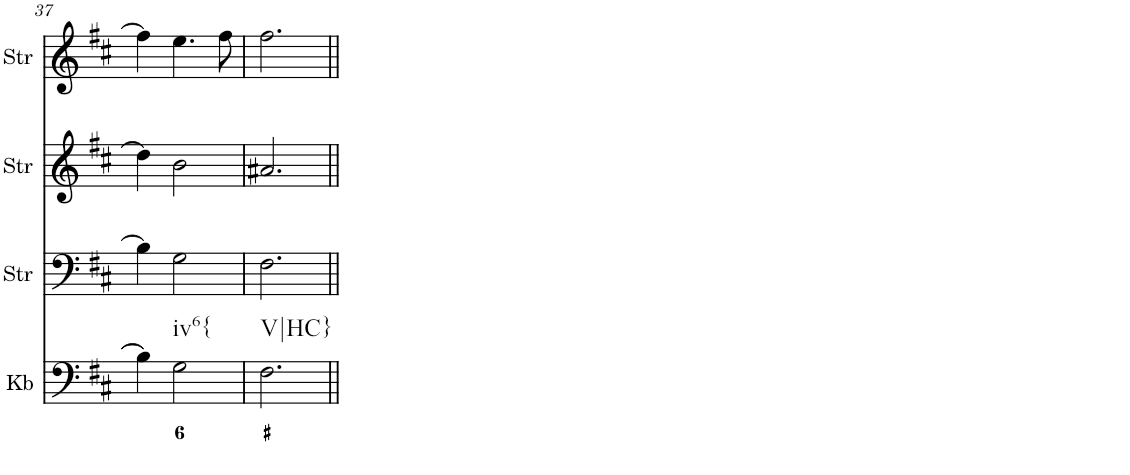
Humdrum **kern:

**kern	**kern	**kern	**kern
*part4	*part3	*part2	*part1
*staff4	*staff3	*staff2	*staff1
*I"Keyboard	*I"StringInstrument	*I"StringInstrument	*I"StringInstrument
*I'Kb	*I'Str	*I'Str	*I'Str
!!LO:PB:g=z
*clefF4	*clefF4	*clefG2	*clefG2
*k[f#c#]	*k[f#c#]	*k[f#c#]	*k[f#c#]
*M3/4	*M3/4	*M3/4	*M3/4
=37	=37	=37	=37
4B\]	4B\]	4dd\]	4ff#\]
!LO:TX:b:t=iv6{	!	!	!
2G\	2G\	2b\	4.ee\
.	.	.	8ff#\
=38	=38	=38	=38
!LO:TX:b:t=V|HC}	!	!	!
2.F#\	2.F#\	2.a#X/	2.ff#\
=||	=||	=||	=||
*-	*-	*-	*-
